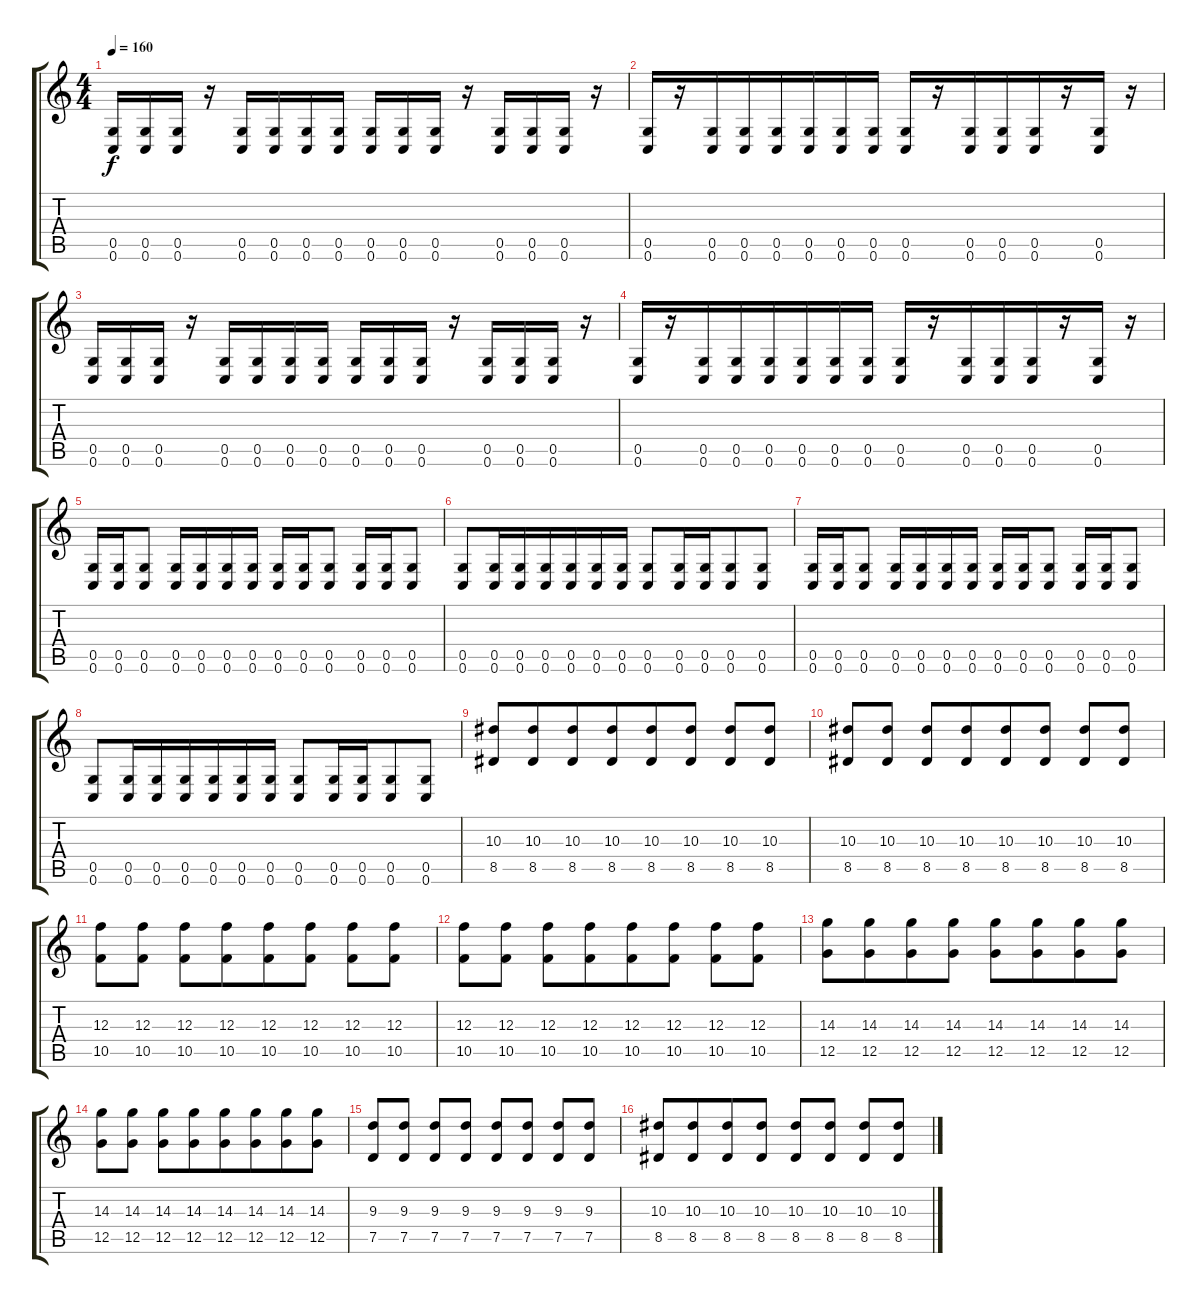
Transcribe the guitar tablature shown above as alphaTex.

\track "" {instrument distortionguitar}
\staff {score tabs}
\tuning (D4 A3 F3 C3 G2 C2) {hide}
\ts (4 4)
\section ("" "")
\tempo 160
\clef g2
\ks c
(0.5 0.6).16{dy f instrument distortionguitar} (0.5 0.6).16 (0.5 0.6).16 r.16 (0.5 0.6).16 (0.5 0.6).16{beam merge} (0.5 0.6).16 (0.5 0.6).16 (0.5 0.6).16{beam merge} (0.5 0.6).16{beam merge} (0.5 0.6).16 r.16 (0.5 0.6).16 (0.5 0.6).16{beam merge} (0.5 0.6).16 r.16 |
(0.5 0.6).16{beam merge} r.16 (0.5 0.6).16 (0.5 0.6).16{beam merge} (0.5 0.6).16 (0.5 0.6).16 (0.5 0.6).16{beam merge} (0.5 0.6).16 (0.5 0.6).16 r.16 (0.5 0.6).16 (0.5 0.6).16{beam merge} (0.5 0.6).16 r.16 (0.5 0.6).16 r.16 |
(0.5 0.6).16 (0.5 0.6).16 (0.5 0.6).16 r.16 (0.5 0.6).16 (0.5 0.6).16{beam merge} (0.5 0.6).16 (0.5 0.6).16 (0.5 0.6).16{beam merge} (0.5 0.6).16{beam merge} (0.5 0.6).16 r.16 (0.5 0.6).16 (0.5 0.6).16{beam merge} (0.5 0.6).16 r.16 |
(0.5 0.6).16{beam merge} r.16 (0.5 0.6).16 (0.5 0.6).16{beam merge} (0.5 0.6).16 (0.5 0.6).16 (0.5 0.6).16{beam merge} (0.5 0.6).16 (0.5 0.6).16 r.16 (0.5 0.6).16 (0.5 0.6).16{beam merge} (0.5 0.6).16 r.16 (0.5 0.6).16 r.16 |
(0.5 0.6).16 (0.5 0.6).16 (0.5 0.6).8 (0.5 0.6).16 (0.5 0.6).16{beam merge} (0.5 0.6).16 (0.5 0.6).16 (0.5 0.6).16{beam merge} (0.5 0.6).16{beam merge} (0.5 0.6).8 (0.5 0.6).16 (0.5 0.6).16{beam merge} (0.5 0.6).8 |
(0.5 0.6).8 (0.5 0.6).16 (0.5 0.6).16{beam merge} (0.5 0.6).16 (0.5 0.6).16 (0.5 0.6).16{beam merge} (0.5 0.6).16 (0.5 0.6).8 (0.5 0.6).16 (0.5 0.6).16{beam merge} (0.5 0.6).8 (0.5 0.6).8 |
(0.5 0.6).16 (0.5 0.6).16 (0.5 0.6).8 (0.5 0.6).16 (0.5 0.6).16{beam merge} (0.5 0.6).16 (0.5 0.6).16 (0.5 0.6).16{beam merge} (0.5 0.6).16{beam merge} (0.5 0.6).8 (0.5 0.6).16 (0.5 0.6).16{beam merge} (0.5 0.6).8 |
(0.5 0.6).8 (0.5 0.6).16 (0.5 0.6).16{beam merge} (0.5 0.6).16 (0.5 0.6).16 (0.5 0.6).16{beam merge} (0.5 0.6).16 (0.5 0.6).8 (0.5 0.6).16 (0.5 0.6).16{beam merge} (0.5 0.6).8 (0.5 0.6).8 |
(10.3 8.5).8{beam merge} (10.3 8.5).8{beam merge} (10.3 8.5).8{beam merge} (10.3 8.5).8{beam merge} (10.3 8.5).8{beam merge} (10.3 8.5).8 (10.3 8.5).8 (10.3 8.5).8 |
(10.3 8.5).8 (10.3 8.5).8 (10.3 8.5).8{beam merge} (10.3 8.5).8{beam merge} (10.3 8.5).8 (10.3 8.5).8 (10.3 8.5).8{beam merge} (10.3 8.5).8 |
(12.3 10.5).8{beam merge} (12.3 10.5).8 (12.3 10.5).8 (12.3 10.5).8{beam merge} (12.3 10.5).8{beam merge} (12.3 10.5).8 (12.3 10.5).8 (12.3 10.5).8 |
(12.3 10.5).8 (12.3 10.5).8 (12.3 10.5).8{beam merge} (12.3 10.5).8{beam merge} (12.3 10.5).8 (12.3 10.5).8 (12.3 10.5).8 (12.3 10.5).8 |
(14.3 12.5).8 (14.3 12.5).8{beam merge} (14.3 12.5).8 (14.3 12.5).8 (14.3 12.5).8 (14.3 12.5).8{beam merge} (14.3 12.5).8 (14.3 12.5).8 |
(14.3 12.5).8 (14.3 12.5).8 (14.3 12.5).8{beam merge} (14.3 12.5).8{beam merge} (14.3 12.5).8 (14.3 12.5).8{beam merge} (14.3 12.5).8 (14.3 12.5).8 |
(9.3 7.5).8{beam merge} (9.3 7.5).8 (9.3 7.5).8 (9.3 7.5).8 (9.3 7.5).8{beam merge} (9.3 7.5).8 (9.3 7.5).8 (9.3 7.5).8 |
(10.3 8.5).8 (10.3 8.5).8{beam merge} (10.3 8.5).8 (10.3 8.5).8 (10.3 8.5).8{beam merge} (10.3 8.5).8 (10.3 8.5).8 (10.3 8.5).8
